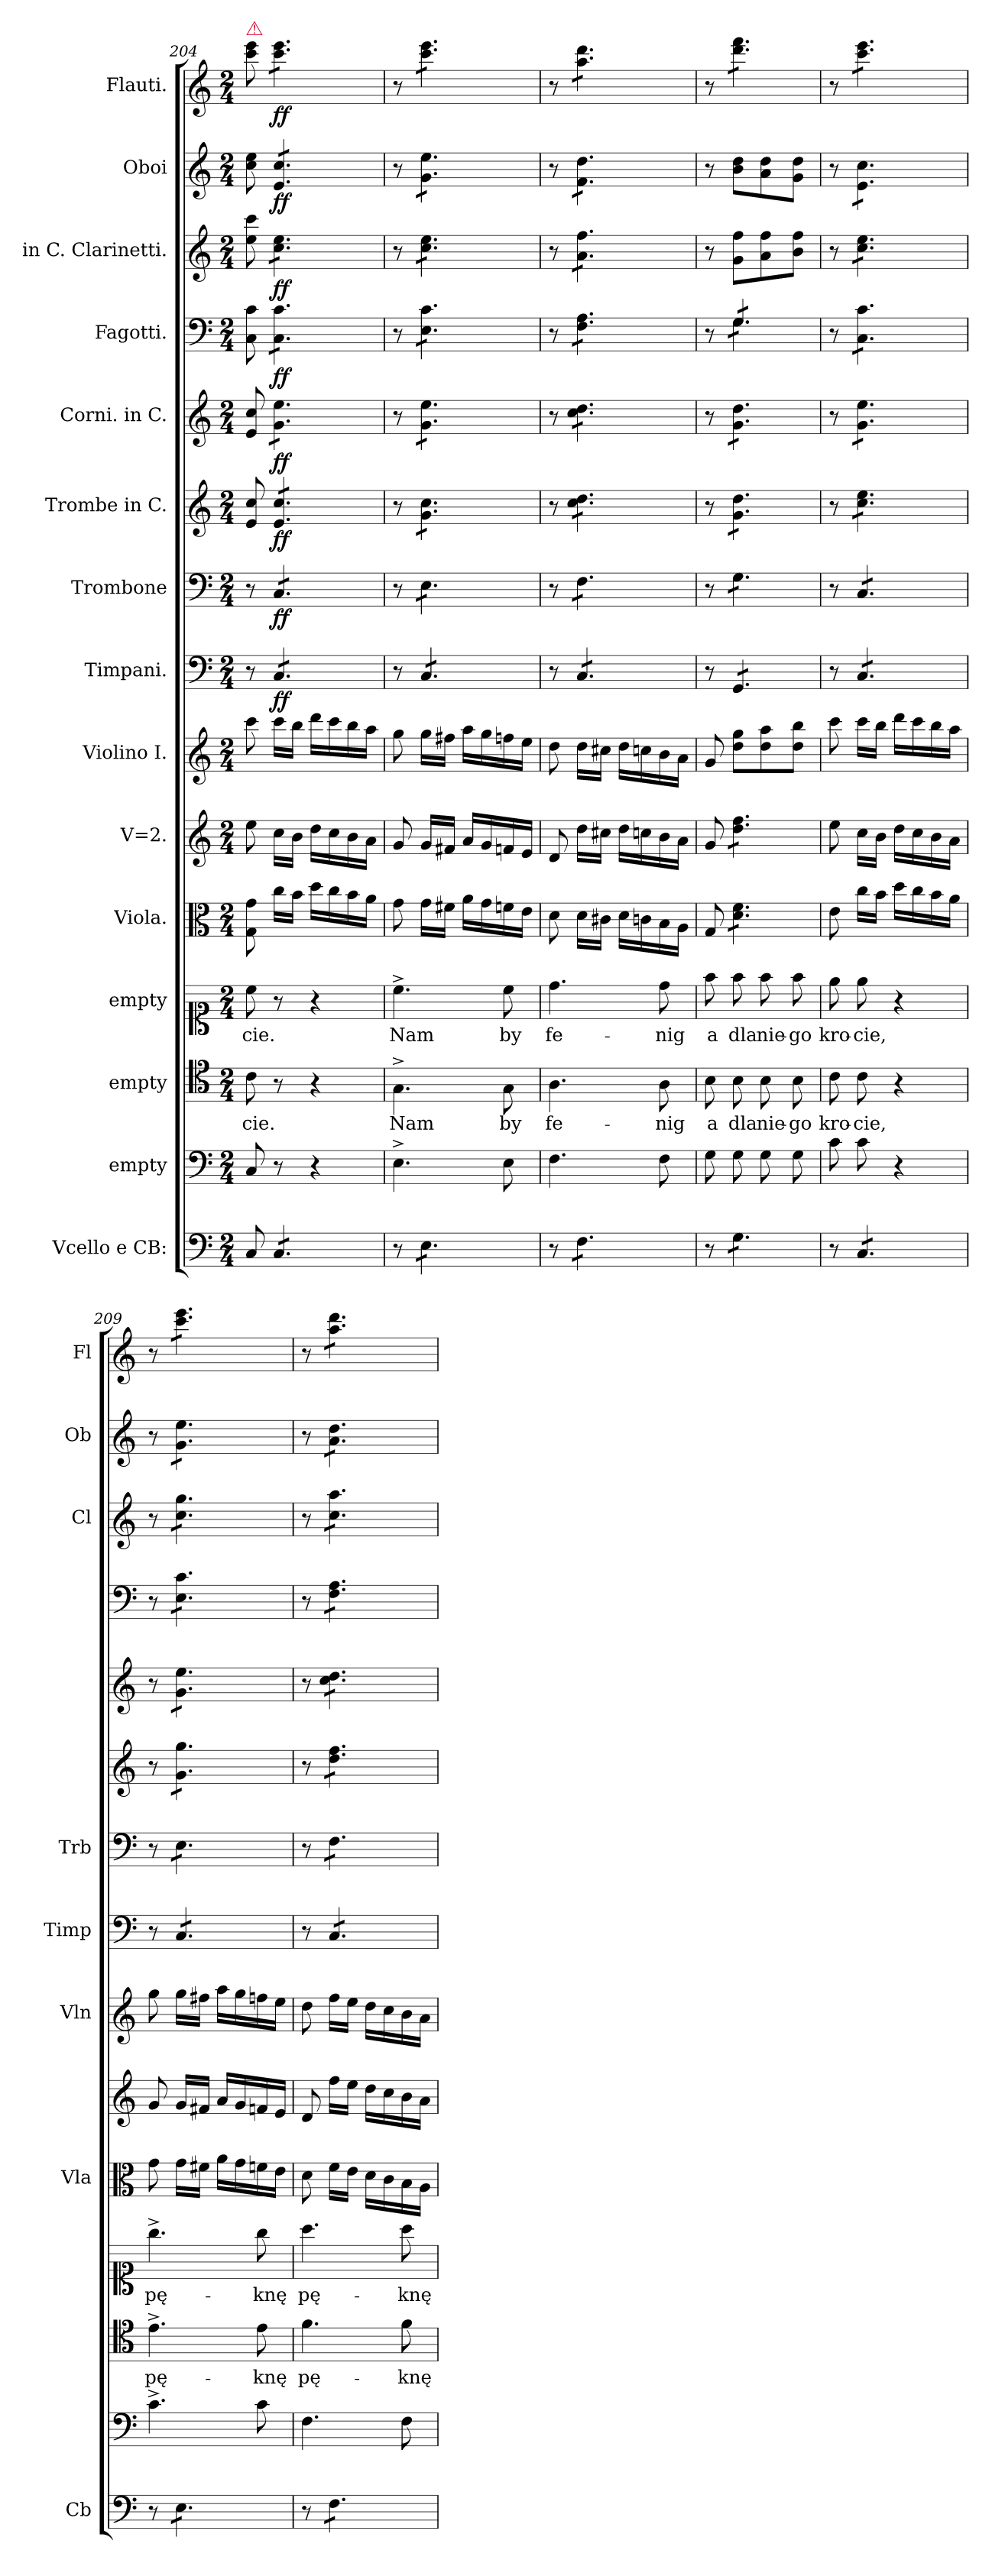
**kern	**kern	**kern	**text	**kern	**text	**kern	**kern	**kern	**kern	**dynam	**kern	**dynam	**kern	**dynam	**kern	**dynam	**kern	**dynam	**kern	**dynam	**kern	**dynam	**kern	**dynam
*part15	*part14	*part13	*part13	*part12	*part12	*part11	*part10	*part9	*part8	*part8	*part7	*part7	*part6	*part6	*part5	*part5	*part4	*part4	*part3	*part3	*part2	*part2	*part1	*part1
*staff15	*staff14	*staff13	*staff13	*staff12	*staff12	*staff11	*staff10	*staff9	*staff8	*staff8	*staff7	*staff7	*staff6	*staff6	*staff5	*staff5	*staff4	*staff4	*staff3	*staff3	*staff2	*staff2	*staff1	*staff1
*I"Vcello e CB:	*I"empty	*I"empty	*	*I"empty	*	*I"Viola.	*I"V=2.	*I"Violino I.	*I"Timpani.	*	*I"Trombone	*	*I"Trombe in C.	*	*I"Corni. in C.	*	*I"Fagotti.	*	*I"in C. Clarinetti.	*	*I"Oboi	*	*I"Flauti.	*
*I'Cb	*	*	*	*	*	*I'Vla	*	*I'Vln	*I'Timp	*	*I'Trb	*	*	*	*	*	*	*	*I'Cl	*	*I'Ob	*	*I'Fl	*
*clefF4	*clefF4	*clefC4	*	*clefC1	*	*clefC3	*clefG2	*clefG2	*clefF4	*	*clefF4	*	*clefG2	*	*clefG2	*	*clefF4	*	*clefG2	*	*clefG2	*	*clefG2	*
*k[]	*k[]	*k[]	*	*k[]	*	*k[]	*k[]	*k[]	*k[]	*	*k[]	*	*k[]	*	*k[]	*	*k[]	*	*k[]	*	*k[]	*	*k[]	*
*M2/4	*M2/4	*M2/4	*	*M2/4	*	*M2/4	*M2/4	*M2/4	*M2/4	*	*M2/4	*	*M2/4	*	*M2/4	*	*M2/4	*	*M2/4	*	*M2/4	*	*M2/4	*
=204	=204	=204	=204	=204	=204	=204	=204	=204	=204	=204	=204	=204	=204	=204	=204	=204	=204	=204	=204	=204	=204	=204	=204	=204
!	!	!	!	!	!	!	!	!	!	!	!	!	!	!	!	!	!	!	!	!	!	!	!LO:TX:a:color=crimson:t=⚠	!
!	!	!	!LO:LY:i	!	!	!	!	!	!	!	!	!	!	!	!	!	!	!	!	!	!	!	!	!
8C/	8C/	8c\	-cie.	8cc\	-cie.	8G\ 8g\	8ee\	8ccc\	8r	.	8r	.	8e/ 8cc/	.	8e/ 8cc/	.	8C\ 8c\	.	8ee\ 8ccc\	.	8cc\ 8ee\	.	8ccc\ 8eee\	.
*tremolo	*	*	*	*	*	*	*	*	*	*	*	*	*	*	*	*	*	*	*	*	*	*	*	*
*	*	*	*	*	*	*	*	*	*tremolo	*	*	*	*	*	*	*	*	*	*	*	*	*	*	*
*	*	*	*	*	*	*	*	*	*	*	*tremolo	*	*	*	*	*	*	*	*	*	*	*	*	*
*	*	*	*	*	*	*	*	*	*	*	*	*	*tremolo	*	*	*	*	*	*	*	*	*	*	*
*	*	*	*	*	*	*	*	*	*	*	*	*	*	*	*tremolo	*	*	*	*	*	*	*	*	*
*	*	*	*	*	*	*	*	*	*	*	*	*	*	*	*	*	*tremolo	*	*	*	*	*	*	*
*	*	*	*	*	*	*	*	*	*	*	*	*	*	*	*	*	*	*	*tremolo	*	*	*	*	*
*	*	*	*	*	*	*	*	*	*	*	*	*	*	*	*	*	*	*	*	*	*tremolo	*	*	*
*	*	*	*	*	*	*	*	*	*	*	*	*	*	*	*	*	*	*	*	*	*	*	*tremolo	*
8C/L	8r	8r	.	8r	.	16cc\LL	16cc\LL	16ccc\LL	8C/L	ff	8C/L	ff	8e/ 8cc/L	ff	8g\ 8ee\L	ff	8C\ 8c\L	ff	8cc\ 8ee\L	ff	8e/ 8cc/L	ff	8ccc\ 8eee\L	ff
.	.	.	.	.	.	16b\JJ	16b\JJ	16bb\JJ	.	.	.	.	.	.	.	.	.	.	.	.	.	.	.	.
8C/	4r	4r	.	4r	.	16dd\LL	16dd\LL	16ddd\LL	8C/	.	8C/	.	8e/ 8cc/	.	8g\ 8ee\	.	8C\ 8c\	.	8cc\ 8ee\	.	8e/ 8cc/	.	8ccc\ 8eee\	.
.	.	.	.	.	.	16cc\	16cc\	16ccc\	.	.	.	.	.	.	.	.	.	.	.	.	.	.	.	.
8C/J	.	.	.	.	.	16b\	16b\	16bb\	8C/J	.	8C/J	.	8e/ 8cc/J	.	8g\ 8ee\J	.	8C\ 8c\J	.	8cc\ 8ee\J	.	8e/ 8cc/J	.	8ccc\ 8eee\J	.
.	.	.	.	.	.	16a\JJ	16a\JJ	16aa\JJ	.	.	.	.	.	.	.	.	.	.	.	.	.	.	.	.
=205	=205	=205	=205	=205	=205	=205	=205	=205	=205	=205	=205	=205	=205	=205	=205	=205	=205	=205	=205	=205	=205	=205	=205	=205
!	!	!	!LO:LY:i	!	!	!	!	!	!	!	!	!	!	!	!	!	!	!	!	!	!	!	!	!
8r	4.E^\	4.G^\	Nam	4.cc^\	Nam	8g\	8g/	8gg\	8r	.	8r	.	8r	.	8r	.	8r	.	8r	.	8r	.	8r	.
8E\L	.	.	.	.	.	16g\LL	16g/LL	16gg\LL	8C/L	.	8E\L	.	8g\ 8cc\L	.	8g\ 8ee\L	.	8E\ 8c\L	.	8cc\ 8ee\L	.	8g\ 8ee\L	.	8ccc\ 8eee\L	.
.	.	.	.	.	.	16f#X\JJ	16f#X/JJ	16ff#X\JJ	.	.	.	.	.	.	.	.	.	.	.	.	.	.	.	.
8E\	.	.	.	.	.	16a\LL	16a/LL	16aa\LL	8C/	.	8E\	.	8g\ 8cc\	.	8g\ 8ee\	.	8E\ 8c\	.	8cc\ 8ee\	.	8g\ 8ee\	.	8ccc\ 8eee\	.
.	.	.	.	.	.	16g\	16g/	16gg\	.	.	.	.	.	.	.	.	.	.	.	.	.	.	.	.
!	!	!	!LO:LY:i	!	!	!	!	!	!	!	!	!	!	!	!	!	!	!	!	!	!	!	!	!
8E\J	8E\	8G\	by	8cc\	by	16fn\	16fn/	16ffn\	8C/J	.	8E\J	.	8g\ 8cc\J	.	8g\ 8ee\J	.	8E\ 8c\J	.	8cc\ 8ee\J	.	8g\ 8ee\J	.	8ccc\ 8eee\J	.
.	.	.	.	.	.	16e\JJ	16e/JJ	16ee\JJ	.	.	.	.	.	.	.	.	.	.	.	.	.	.	.	.
=206	=206	=206	=206	=206	=206	=206	=206	=206	=206	=206	=206	=206	=206	=206	=206	=206	=206	=206	=206	=206	=206	=206	=206	=206
!	!	!	!LO:LY:i	!	!	!	!	!	!	!	!	!	!	!	!	!	!	!	!	!	!	!	!	!
8r	4.F\	4.A\	fe-	4.dd\	fe-	8d\	8d/	8dd\	8r	.	8r	.	8r	.	8r	.	8r	.	8r	.	8r	.	8r	.
8F\L	.	.	.	.	.	16d\LL	16dd\LL	16dd\LL	8C/L	.	8F\L	.	8cc\ 8dd\L	.	8cc\ 8dd\L	.	8F\ 8A\L	.	8a\ 8ff\L	.	8f\ 8dd\L	.	8aa\ 8ddd\L	.
.	.	.	.	.	.	16c#X\JJ	16cc#X\JJ	16cc#X\JJ	.	.	.	.	.	.	.	.	.	.	.	.	.	.	.	.
8F\	.	.	.	.	.	16d\LL	16dd\LL	16dd\LL	8C/	.	8F\	.	8cc\ 8dd\	.	8cc\ 8dd\	.	8F\ 8A\	.	8a\ 8ff\	.	8f\ 8dd\	.	8aa\ 8ddd\	.
.	.	.	.	.	.	16cn\	16ccn\	16ccn\	.	.	.	.	.	.	.	.	.	.	.	.	.	.	.	.
!	!	!	!LO:LY:i	!	!	!	!	!	!	!	!	!	!	!	!	!	!	!	!	!	!	!	!	!
8F\J	8F\	8A\	-nig	8dd\	-nig	16B\	16b\	16b\	8C/J	.	8F\J	.	8cc\ 8dd\J	.	8cc\ 8dd\J	.	8F\ 8A\J	.	8a\ 8ff\J	.	8f\ 8dd\J	.	8aa\ 8ddd\J	.
*	*	*	*	*	*	*	*	*	*	*	*	*	*	*	*	*	*	*	*	*	*Xtremolo	*	*	*
*	*	*	*	*	*	*	*	*	*	*	*	*	*	*	*	*	*	*	*Xtremolo	*	*	*	*	*
.	.	.	.	.	.	16A\JJ	16a\JJ	16a\JJ	.	.	.	.	.	.	.	.	.	.	.	.	.	.	.	.
=207	=207	=207	=207	=207	=207	=207	=207	=207	=207	=207	=207	=207	=207	=207	=207	=207	=207	=207	=207	=207	=207	=207	=207	=207
!	!	!	!LO:LY:i	!	!	!	!	!	!	!	!	!	!	!	!	!	!	!	!	!	!	!	!	!
*	*	*	*	*	*	*	*	*	*	*	*	*	*	*	*	*	*^	*	*	*	*	*	*	*
8r	8G\	8B\	a	8ff\	a	8G/	8g/	8g/	8r	.	8r	.	8r	.	8r	.	8r	8ryy	.	8r	.	8r	.	8r	.
!	!	!	!LO:LY:i	!	!	!	!	!	!	!	!	!	!	!	!	!	!	!	!	!	!	!	!	!	!
*	*	*	*	*	*	*tremolo	*	*	*	*	*	*	*	*	*	*	*	*	*	*	*	*	*	*	*
*	*	*	*	*	*	*	*tremolo	*	*	*	*	*	*	*	*	*	*	*	*	*	*	*	*	*	*
8G\L	8G\	8B\	dla	8ff\	dla	8d\ 8f\L	8dd\ 8ff\L	8dd\ 8gg\L	8GG/L	.	8G\L	.	8g\ 8dd\L	.	8g\ 8dd\L	.	8G/L	8G\L	.	8g\ 8ff\L	.	8b\ 8dd\L	.	8ddd\ 8fff\L	.
!	!	!	!LO:LY:i	!	!	!	!	!	!	!	!	!	!	!	!	!	!	!	!	!	!	!	!	!	!
8G\	8G\	8B\	nie-	8ff\	nie-	8d\ 8f\	8dd\ 8ff\	8dd\ 8aa\	8GG/	.	8G\	.	8g\ 8dd\	.	8g\ 8dd\	.	8G/	8G\	.	8a\ 8ff\	.	8a\ 8dd\	.	8ddd\ 8fff\	.
!	!	!	!LO:LY:i	!	!	!	!	!	!	!	!	!	!	!	!	!	!	!	!	!	!	!	!	!	!
8G\J	8G\	8B\	-go	8ff\	-go	8d\ 8f\J	8dd\ 8ff\J	8dd\ 8bb\J	8GG/J	.	8G\J	.	8g\ 8dd\J	.	8g\ 8dd\J	.	8G/J	8G\J	.	8b\ 8ff\J	.	8g\ 8dd\J	.	8ddd\ 8fff\J	.
*	*	*	*	*	*	*	*Xtremolo	*	*	*	*	*	*	*	*	*	*	*	*	*	*	*	*	*	*
*	*	*	*	*	*	*Xtremolo	*	*	*	*	*	*	*	*	*	*	*	*	*	*	*	*	*	*	*
*	*	*	*	*	*	*	*	*	*	*	*	*	*	*	*	*	*v	*v	*	*	*	*	*	*	*
=208	=208	=208	=208	=208	=208	=208	=208	=208	=208	=208	=208	=208	=208	=208	=208	=208	=208	=208	=208	=208	=208	=208	=208	=208
!	!	!	!LO:LY:i	!	!	!	!	!	!	!	!	!	!	!	!	!	!	!	!	!	!	!	!	!
8r	8c\	8c\	kro-	8ee\	kro-	8e\	8ee\	8ccc\	8r	.	8r	.	8r	.	8r	.	8r	.	8r	.	8r	.	8r	.
!	!	!	!LO:LY:i	!	!	!	!	!	!	!	!	!	!	!	!	!	!	!	!	!	!	!	!	!
*	*	*	*	*	*	*	*	*	*	*	*	*	*	*	*	*	*	*	*tremolo	*	*	*	*	*
*	*	*	*	*	*	*	*	*	*	*	*	*	*	*	*	*	*	*	*	*	*tremolo	*	*	*
8C/L	8c\	8c\	-cie,	8ee\	-cie,	16cc\LL	16cc\LL	16ccc\LL	8C/L	.	8C/L	.	8cc\ 8ee\L	.	8g\ 8ee\L	.	8C\ 8c\L	.	8cc\ 8ee\L	.	8e\ 8cc\L	.	8ccc\ 8eee\L	.
.	.	.	.	.	.	16b\JJ	16b\JJ	16bb\JJ	.	.	.	.	.	.	.	.	.	.	.	.	.	.	.	.
8C/	4r	4r	.	4r	.	16dd\LL	16dd\LL	16ddd\LL	8C/	.	8C/	.	8cc\ 8ee\	.	8g\ 8ee\	.	8C\ 8c\	.	8cc\ 8ee\	.	8e\ 8cc\	.	8ccc\ 8eee\	.
.	.	.	.	.	.	16cc\	16cc\	16ccc\	.	.	.	.	.	.	.	.	.	.	.	.	.	.	.	.
8C/J	.	.	.	.	.	16b\	16b\	16bb\	8C/J	.	8C/J	.	8cc\ 8ee\J	.	8g\ 8ee\J	.	8C\ 8c\J	.	8cc\ 8ee\J	.	8e\ 8cc\J	.	8ccc\ 8eee\J	.
.	.	.	.	.	.	16a\JJ	16a\JJ	16aa\JJ	.	.	.	.	.	.	.	.	.	.	.	.	.	.	.	.
=209	=209	=209	=209	=209	=209	=209	=209	=209	=209	=209	=209	=209	=209	=209	=209	=209	=209	=209	=209	=209	=209	=209	=209	=209
!	!	!	!LO:LY:i	!	!	!	!	!	!	!	!	!	!	!	!	!	!	!	!	!	!	!	!	!
8r	4.c^\	4.e^\	pę-	4.gg^\	pę-	8g\	8g/	8gg\	8r	.	8r	.	8r	.	8r	.	8r	.	8r	.	8r	.	8r	.
8E\L	.	.	.	.	.	16g\LL	16g/LL	16gg\LL	8C/L	.	8E\L	.	8g\ 8gg\L	.	8g\ 8ee\L	.	8E\ 8c\L	.	8cc\ 8gg\L	.	8g\ 8ee\L	.	8ccc\ 8eee\L	.
.	.	.	.	.	.	16f#X\JJ	16f#X/JJ	16ff#X\JJ	.	.	.	.	.	.	.	.	.	.	.	.	.	.	.	.
8E\	.	.	.	.	.	16a\LL	16a/LL	16aa\LL	8C/	.	8E\	.	8g\ 8gg\	.	8g\ 8ee\	.	8E\ 8c\	.	8cc\ 8gg\	.	8g\ 8ee\	.	8ccc\ 8eee\	.
.	.	.	.	.	.	16g\	16g/	16gg\	.	.	.	.	.	.	.	.	.	.	.	.	.	.	.	.
!	!	!	!LO:LY:i	!	!	!	!	!	!	!	!	!	!	!	!	!	!	!	!	!	!	!	!	!
8E\J	8c\	8e\	-knę	8gg\	-knę	16fn\	16fn/	16ffn\	8C/J	.	8E\J	.	8g\ 8gg\J	.	8g\ 8ee\J	.	8E\ 8c\J	.	8cc\ 8gg\J	.	8g\ 8ee\J	.	8ccc\ 8eee\J	.
.	.	.	.	.	.	16e\JJ	16e/JJ	16ee\JJ	.	.	.	.	.	.	.	.	.	.	.	.	.	.	.	.
=210	=210	=210	=210	=210	=210	=210	=210	=210	=210	=210	=210	=210	=210	=210	=210	=210	=210	=210	=210	=210	=210	=210	=210	=210
!	!	!	!LO:LY:i	!	!	!	!	!	!	!	!	!	!	!	!	!	!	!	!	!	!	!	!	!
8r	4.F\	4.f\	pę-	4.aa\	pę-	8d\	8d/	8dd\	8r	.	8r	.	8r	.	8r	.	8r	.	8r	.	8r	.	8r	.
8F\L	.	.	.	.	.	16f\LL	16ff\LL	16ff\LL	8C/L	.	8F\L	.	8dd\ 8ff\L	.	8cc\ 8dd\L	.	8F\ 8A\L	.	8cc\ 8aa\L	.	8a\ 8dd\L	.	8aa\ 8ddd\L	.
.	.	.	.	.	.	16e\JJ	16ee\JJ	16ee\JJ	.	.	.	.	.	.	.	.	.	.	.	.	.	.	.	.
8F\	.	.	.	.	.	16d\LL	16dd\LL	16dd\LL	8C/	.	8F\	.	8dd\ 8ff\	.	8cc\ 8dd\	.	8F\ 8A\	.	8cc\ 8aa\	.	8a\ 8dd\	.	8aa\ 8ddd\	.
.	.	.	.	.	.	16c\	16cc\	16cc\	.	.	.	.	.	.	.	.	.	.	.	.	.	.	.	.
!	!	!	!LO:LY:i	!	!	!	!	!	!	!	!	!	!	!	!	!	!	!	!	!	!	!	!	!
8F\J	8F\	8f\	-knę	8aa\	-knę	16B\	16b\	16b\	8C/J	.	8F\J	.	8dd\ 8ff\J	.	8cc\ 8dd\J	.	8F\ 8A\J	.	8cc\ 8aa\J	.	8a\ 8dd\J	.	8aa\ 8ddd\J	.
*	*	*	*	*	*	*	*	*	*	*	*	*	*	*	*	*	*	*	*	*	*	*	*Xtremolo	*
*	*	*	*	*	*	*	*	*	*	*	*	*	*	*	*	*	*	*	*	*	*Xtremolo	*	*	*
*	*	*	*	*	*	*	*	*	*	*	*	*	*	*	*	*	*	*	*Xtremolo	*	*	*	*	*
*	*	*	*	*	*	*	*	*	*	*	*	*	*	*	*	*	*Xtremolo	*	*	*	*	*	*	*
*	*	*	*	*	*	*	*	*	*	*	*	*	*	*	*Xtremolo	*	*	*	*	*	*	*	*	*
*	*	*	*	*	*	*	*	*	*	*	*	*	*Xtremolo	*	*	*	*	*	*	*	*	*	*	*
*	*	*	*	*	*	*	*	*	*	*	*Xtremolo	*	*	*	*	*	*	*	*	*	*	*	*	*
*	*	*	*	*	*	*	*	*	*Xtremolo	*	*	*	*	*	*	*	*	*	*	*	*	*	*	*
*Xtremolo	*	*	*	*	*	*	*	*	*	*	*	*	*	*	*	*	*	*	*	*	*	*	*	*
.	.	.	.	.	.	16A\JJ	16a\JJ	16a\JJ	.	.	.	.	.	.	.	.	.	.	.	.	.	.	.	.
=	=	=	=	=	=	=	=	=	=	=	=	=	=	=	=	=	=	=	=	=	=	=	=	=
*-	*-	*-	*-	*-	*-	*-	*-	*-	*-	*-	*-	*-	*-	*-	*-	*-	*-	*-	*-	*-	*-	*-	*-	*-
